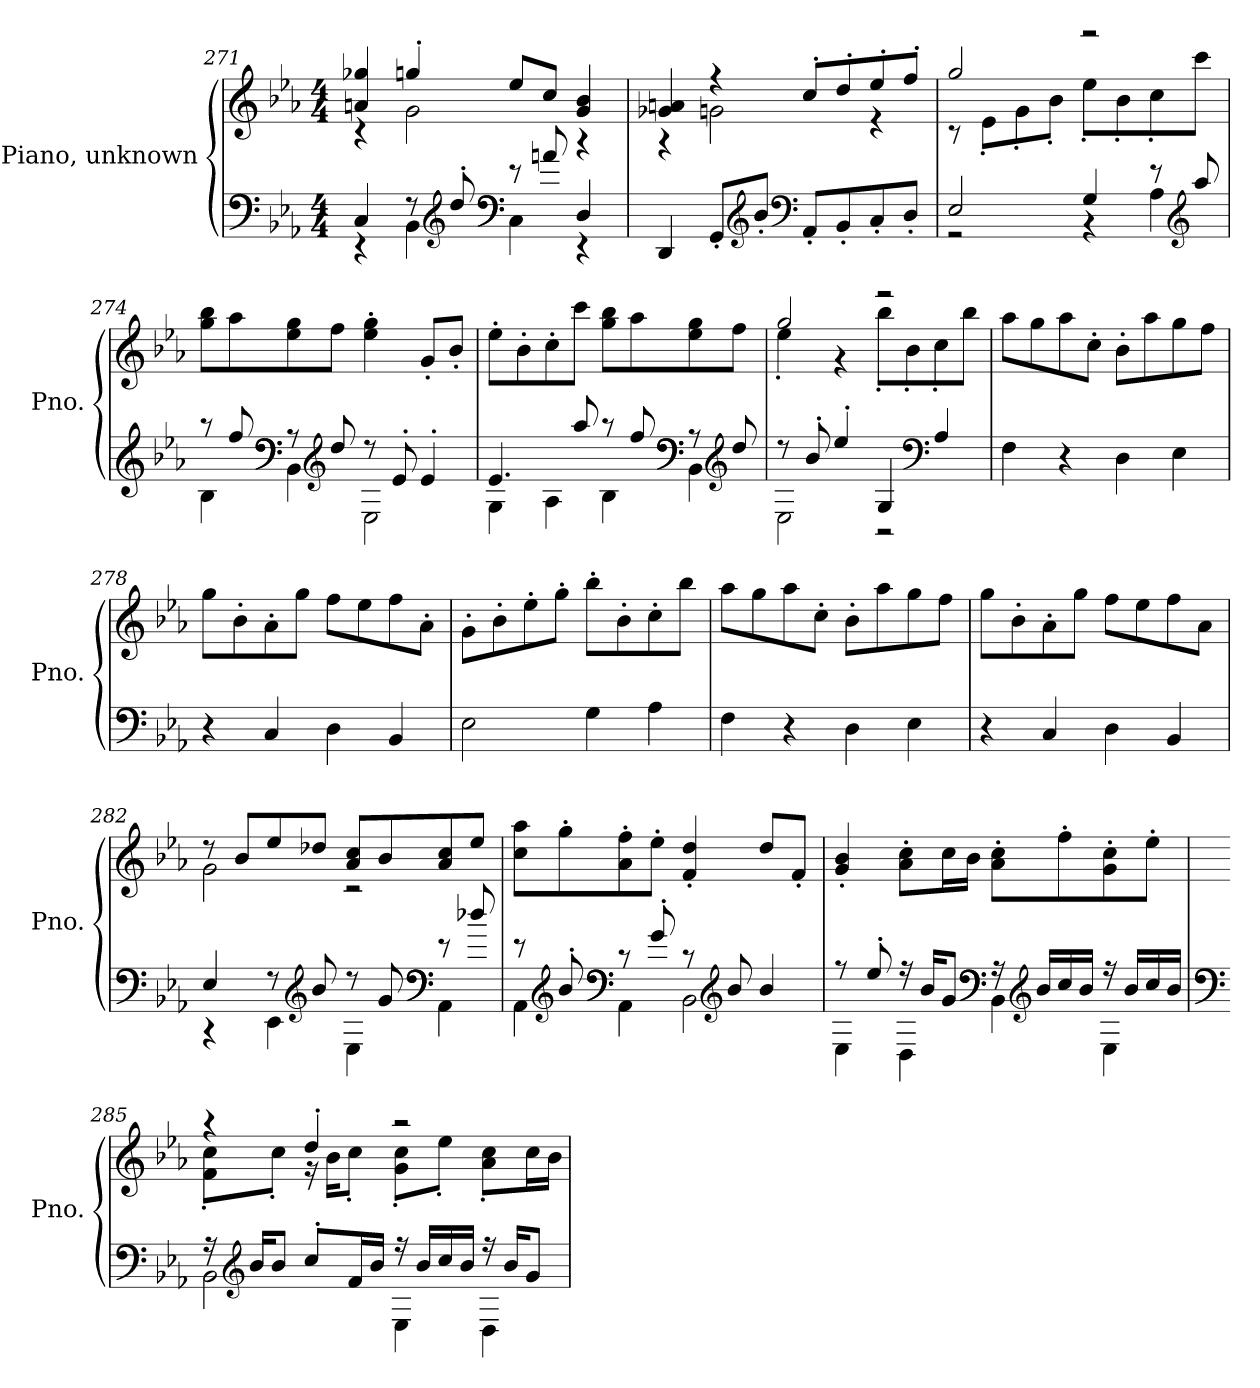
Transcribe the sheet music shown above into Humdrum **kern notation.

**kern	**kern
*part1	*part1
*staff2	*staff1
*I"Piano, unknown	*
*I'Pno.	*
!!LO:LB:g=z
*clefF4	*clefG2
*k[b-e-a-]	*k[b-e-a-]
*M4/4	*M4/4
=271	=271
*^	*^
4C/	4r	4an/ 4gg-X/	4r
8r	4BB-\	4ggn'/	2g\
*clefG2	*	*	*
8dd'/	.	.	.
*clefF4	*	*	*
8r	4C\	8ee-/L	.
8an/	.	8cc/J	.
4D/	4r	4g/ 4b-/	4r
*v	*v	*	*
=272	=272	=272
4DD/	4g-X/ 4an/	4r
8GG'/L	4r	2gn\
*clefG2	*	*
8b-'/J	.	.
*clefF4	*	*
8AA-'/L	8cc'/L	.
8BB-'/	8dd'/	.
8C'/	8ee-'/	4r
8D'/J	8ff'/J	.
=273	=273	=273
*^	*	*
2E-/	2r	2gg/	8r
.	.	.	8e-'\L
.	.	.	8g'\
.	.	.	8b-'\J
4G/	4r	2r	8ee-'\L
.	.	.	8b-'\
8r	4A-\	.	8cc'\
*clefG2	*	*	*
8aa-/	.	.	8ccc\J
*	*	*v	*v
!!LO:PB:g=z
=274	=274	=274
8r	4B-\	8gg\ 8bb-\L
8ff/	.	8aa-\
*clefF4	*	*
8r	4BB-\	8ee-\ 8gg\
*clefG2	*	*
8dd/	.	8ff\J
8r	2E-\	4ee-\' 4gg\'
8e-'/	.	.
4e-'/	.	8g'/L
.	.	8b-'/J
=275	=275	=275
4.e-/	4G\	8ee-'\L
.	.	8b-'\
.	4A-\	8cc'\
8aa-/	.	8ccc\J
8r	4B-\	8gg\ 8bb-\L
8ff/	.	8aa-\
*clefF4	*	*
8r	4BB-\	8ee-\ 8gg\
*clefG2	*	*
8dd/	.	8ff\J
=276	=276	=276
*	*	*^
8r	2E-\	2gg/	4ee-'\
8b-'/	.	.	.
4ee-'/	.	.	4r
4G/	2r	2r	8bb-'\L
.	.	.	8b-'\
*clefF4	*	*	*
4A-/	.	.	8cc'\
.	.	.	8bb-\J
*v	*v	*	*
*	*v	*v
!!LO:LB:g=z
=277	=277
4F\	8aa-\L
.	8gg\
4r	8aa-\
.	8cc'\J
4D\	8b-'\L
.	8aa-\
4E-\	8gg\
.	8ff\J
=278	=278
4r	8gg\L
.	8b-'\
4C/	8a-'\
.	8gg\J
4D\	8ff\L
.	8ee-\
4BB-/	8ff\
.	8a-'\J
=279	=279
2E-\	8g'\L
.	8b-'\
.	8ee-'\
.	8gg'\J
4G\	8bb-'\L
.	8b-'\
4A-\	8cc'\
.	8bb-\J
=280	=280
4F\	8aa-\L
.	8gg\
4r	8aa-\
.	8cc'\J
4D\	8b-'\L
.	8aa-\
4E-\	8gg\
.	8ff\J
=281	=281
4r	8gg\L
.	8b-'\
4C/	8a-'\
.	8gg\J
4D\	8ff\L
.	8ee-\
4BB-/	8ff\
.	8a-\J
!!LO:LB:g=z
=282	=282
*^	*^
4E-/	4r	8r	2g\
.	.	8b-/L	.
8r	4EE-\	8ee-/	.
*clefG2	*	*	*
8b-/	.	8dd-X/J	.
8r	4E-\	8a-/ 8cc/L	2r
8g/	.	8b-/	.
*clefF4	*	*	*
8r	4AA-\	8a-/ 8cc/	.
8dd-X/	.	8ee-/J	.
*	*	*v	*v
=283	=283	=283
8r	4AA-\	8cc\ 8aa-\L
*clefG2	*	*
8b-'/	.	8gg'\
*clefF4	*	*
8r	4AA-\	8a-\' 8ff\'
8g'/	.	8ee-'\J
8r	2BB-\	4f/' 4dd/'
*clefG2	*	*
8b-/	.	.
4b-/	.	8dd/L
.	.	8f'/J
!!LO:LB:g=z
=284	=284	=284
8r	4E-\	4g/' 4b-/'
8ee-'/	.	.
16r	4D\	8a-\' 8cc\'L
16b-/KL	.	.
8g/J	.	16cc\L
.	.	16b-\JJ
*clefF4	*	*
16r	4BB-\	8a-\' 8cc\'L
*clefG2	*	*
16b-/LL	.	.
16cc/	.	8ff'\
16b-/JJ	.	.
16r	4E-\	8g\' 8cc\'
16b-/LL	.	.
16cc/	.	8ee-'\J
16b-/JJ	.	.
=285	=285	=285
*clefF4	*	*
*	*	*^
16r	2BB-\	4r	8f\' 8cc\'L
*clefG2	*	*	*
16b-/KL	.	.	.
8b-/J	.	.	8cc'\J
8cc'/L	.	4dd'/	16r
.	.	.	16b-\KL
16f/L	.	.	8cc'\J
16b-/JJ	.	.	.
16r	4E-\	2r	8g\' 8cc\'L
16b-/LL	.	.	.
16cc/	.	.	8ee-'\J
16b-/JJ	.	.	.
16r	4D\	.	8a-\' 8cc\'L
16b-/KL	.	.	.
8g/J	.	.	16cc\L
.	.	.	16b-\JJ
*v	*v	*	*
*	*v	*v
=	=
*-	*-
